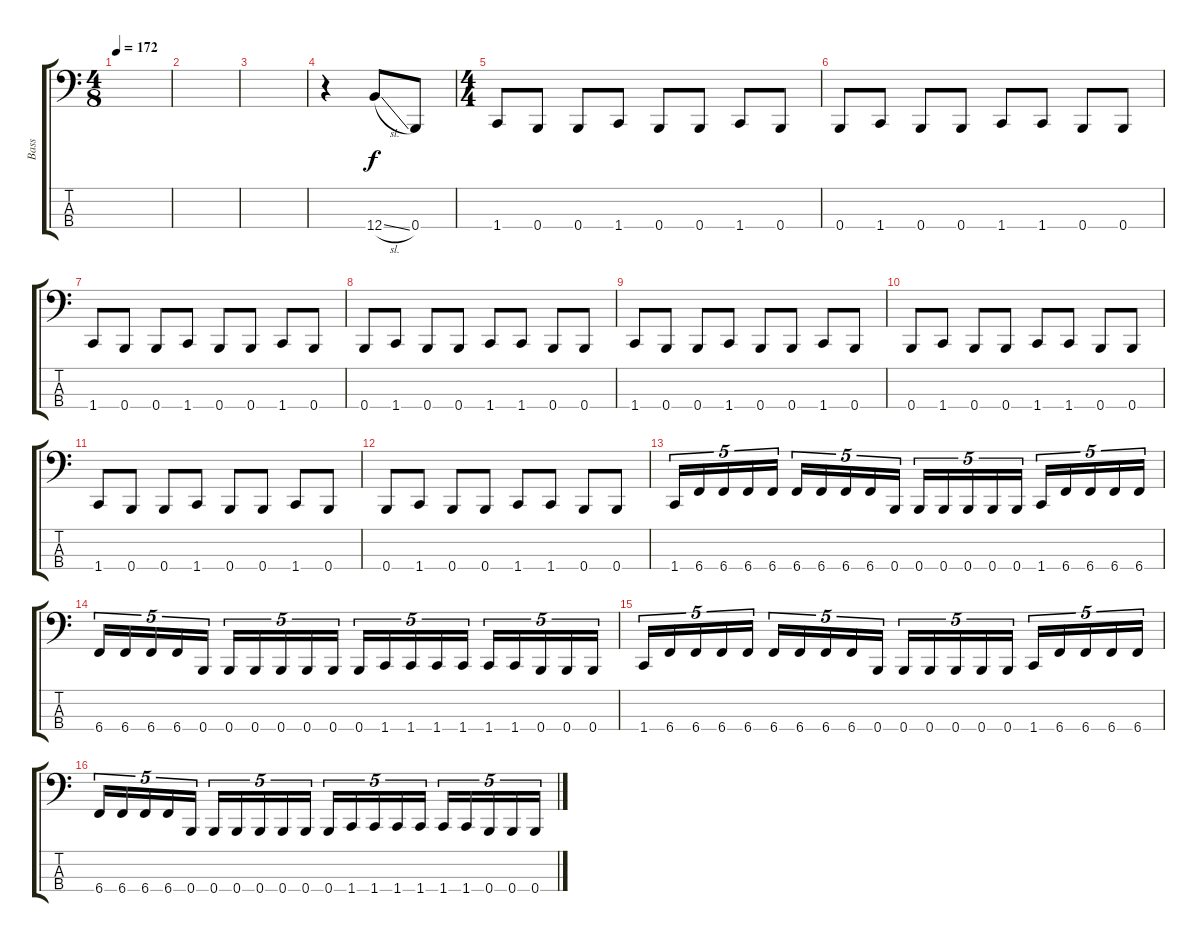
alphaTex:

\track ("Bass" "Bass") {instrument electricbasspick}
\staff {score tabs}
\tuning (E2 B1 Gb1 B0) {hide}
\ts (4 8)
\tempo 172
\clef f4
\ks c
|
|
|
r.4 12.4{sl}.8 0.4.8 |
\ts (4 4)
1.4.8 0.4.8 0.4.8 1.4.8 0.4.8 0.4.8 1.4.8 0.4.8 |
0.4.8 1.4.8 0.4.8 0.4.8 1.4.8 1.4.8 0.4.8 0.4.8 |
1.4.8 0.4.8 0.4.8 1.4.8 0.4.8 0.4.8 1.4.8 0.4.8 |
0.4.8 1.4.8 0.4.8 0.4.8 1.4.8 1.4.8 0.4.8 0.4.8 |
1.4.8 0.4.8 0.4.8 1.4.8 0.4.8 0.4.8 1.4.8 0.4.8 |
0.4.8 1.4.8 0.4.8 0.4.8 1.4.8 1.4.8 0.4.8 0.4.8 |
1.4.8 0.4.8 0.4.8 1.4.8 0.4.8 0.4.8 1.4.8 0.4.8 |
0.4.8 1.4.8 0.4.8 0.4.8 1.4.8 1.4.8 0.4.8 0.4.8 |
1.4.16{tu (5 4)} 6.4.16{tu (5 4)} 6.4.16{tu (5 4)} 6.4.16{tu (5 4)} 6.4.16{tu (5 4)} 6.4.16{tu (5 4)} 6.4.16{tu (5 4)} 6.4.16{tu (5 4)} 6.4.16{tu (5 4)} 0.4.16{tu (5 4)} 0.4.16{tu (5 4)} 0.4.16{tu (5 4)} 0.4.16{tu (5 4)} 0.4.16{tu (5 4)} 0.4.16{tu (5 4)} 1.4.16{tu (5 4)} 6.4.16{tu (5 4)} 6.4.16{tu (5 4)} 6.4.16{tu (5 4)} 6.4.16{tu (5 4)} |
6.4.16{tu (5 4)} 6.4.16{tu (5 4)} 6.4.16{tu (5 4)} 6.4.16{tu (5 4)} 0.4.16{tu (5 4)} 0.4.16{tu (5 4)} 0.4.16{tu (5 4)} 0.4.16{tu (5 4)} 0.4.16{tu (5 4)} 0.4.16{tu (5 4)} 0.4.16{tu (5 4)} 1.4.16{tu (5 4)} 1.4.16{tu (5 4)} 1.4.16{tu (5 4)} 1.4.16{tu (5 4)} 1.4.16{tu (5 4)} 1.4.16{tu (5 4)} 0.4.16{tu (5 4)} 0.4.16{tu (5 4)} 0.4.16{tu (5 4)} |
1.4.16{tu (5 4)} 6.4.16{tu (5 4)} 6.4.16{tu (5 4)} 6.4.16{tu (5 4)} 6.4.16{tu (5 4)} 6.4.16{tu (5 4)} 6.4.16{tu (5 4)} 6.4.16{tu (5 4)} 6.4.16{tu (5 4)} 0.4.16{tu (5 4)} 0.4.16{tu (5 4)} 0.4.16{tu (5 4)} 0.4.16{tu (5 4)} 0.4.16{tu (5 4)} 0.4.16{tu (5 4)} 1.4.16{tu (5 4)} 6.4.16{tu (5 4)} 6.4.16{tu (5 4)} 6.4.16{tu (5 4)} 6.4.16{tu (5 4)} |
6.4.16{tu (5 4)} 6.4.16{tu (5 4)} 6.4.16{tu (5 4)} 6.4.16{tu (5 4)} 0.4.16{tu (5 4)} 0.4.16{tu (5 4)} 0.4.16{tu (5 4)} 0.4.16{tu (5 4)} 0.4.16{tu (5 4)} 0.4.16{tu (5 4)} 0.4.16{tu (5 4)} 1.4.16{tu (5 4)} 1.4.16{tu (5 4)} 1.4.16{tu (5 4)} 1.4.16{tu (5 4)} 1.4.16{tu (5 4)} 1.4.16{tu (5 4)} 0.4.16{tu (5 4)} 0.4.16{tu (5 4)} 0.4.16{tu (5 4)}
